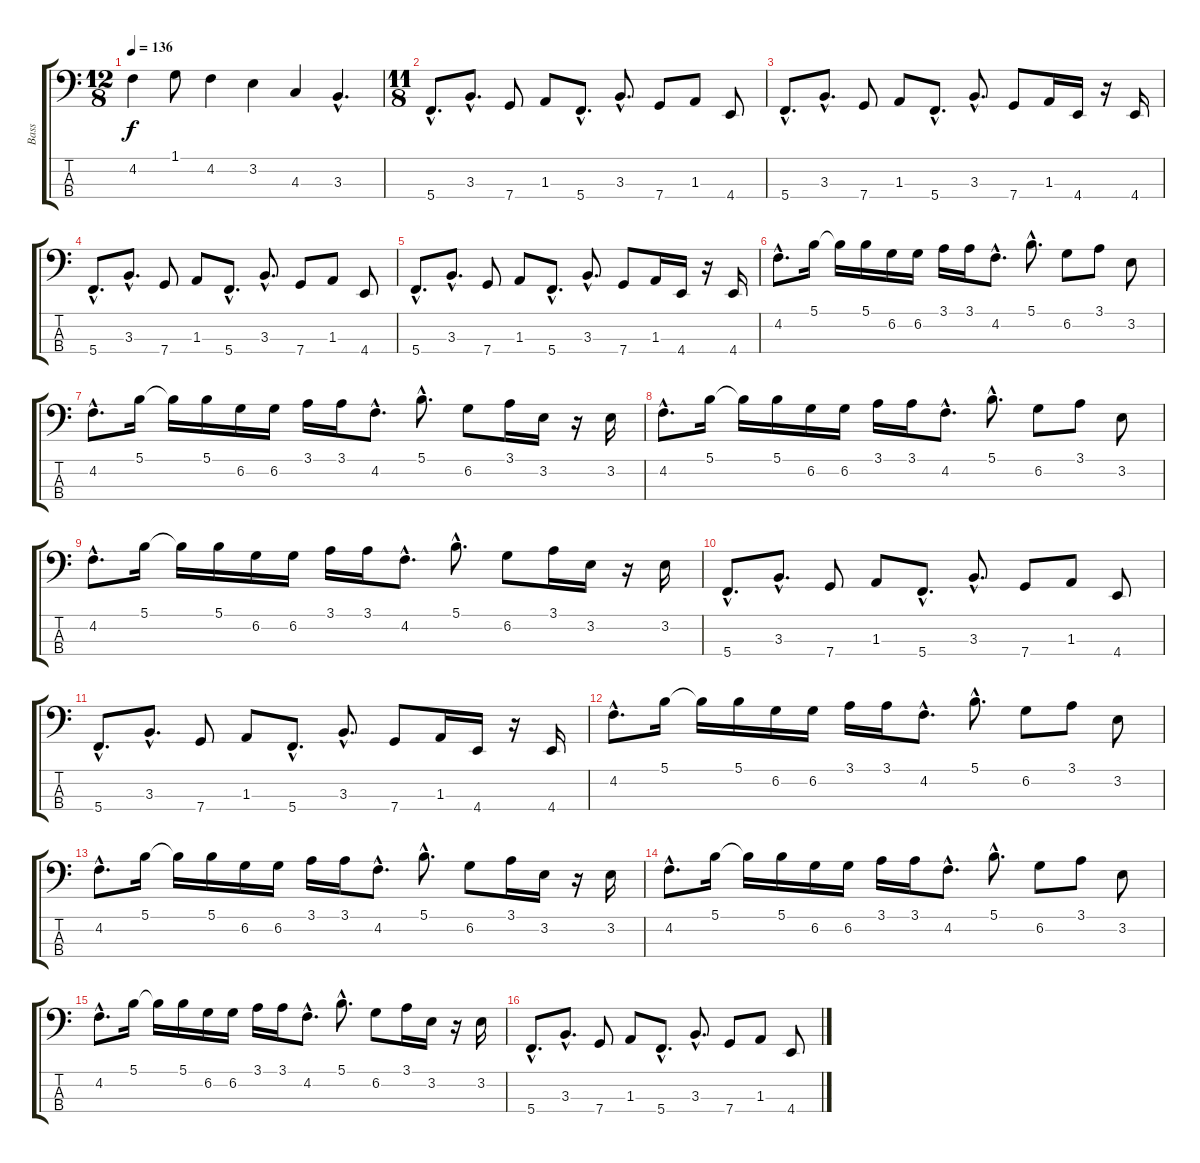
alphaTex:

\track ("Bass" "Bass") {instrument fretlessbass}
\staff {score tabs}
\tuning (Gb2 Db2 Ab1 C1) {hide}
\ts (12 8)
\tempo 136
\clef f4
\ks c
4.2.4{dy f} 1.1.8 4.2.4 3.2.4 4.3.4 3.3{hac}.4{d} |
\ts (11 8)
5.4{hac}.8{d} 3.3{hac}.8{d} 7.4.8 1.3.8 5.4{hac}.8{d} 3.3{hac}.8{d} 7.4.8 1.3.8 4.4.8 |
5.4{hac}.8{d} 3.3{hac}.8{d} 7.4.8 1.3.8 5.4{hac}.8{d} 3.3{hac}.8{d} 7.4.8 1.3.16 4.4.16 r.16 4.4.16 |
5.4{hac}.8{d} 3.3{hac}.8{d} 7.4.8 1.3.8 5.4{hac}.8{d} 3.3{hac}.8{d} 7.4.8 1.3.8 4.4.8 |
5.4{hac}.8{d} 3.3{hac}.8{d} 7.4.8 1.3.8 5.4{hac}.8{d} 3.3{hac}.8{d} 7.4.8 1.3.16 4.4.16 r.16 4.4.16 |
4.2{hac}.8{d} 5.1.16 5.1{t}.16 5.1.16 6.2.16 6.2.16 3.1.16 3.1.16 4.2{hac}.8{d} 5.1{hac}.8{d} 6.2.8 3.1.8 3.2.8 |
4.2{hac}.8{d} 5.1.16 5.1{t}.16 5.1.16 6.2.16 6.2.16 3.1.16 3.1.16 4.2{hac}.8{d} 5.1{hac}.8{d} 6.2.8 3.1.16 3.2.16 r.16 3.2.16 |
4.2{hac}.8{d} 5.1.16 5.1{t}.16 5.1.16 6.2.16 6.2.16 3.1.16 3.1.16 4.2{hac}.8{d} 5.1{hac}.8{d} 6.2.8 3.1.8 3.2.8 |
4.2{hac}.8{d} 5.1.16 5.1{t}.16 5.1.16 6.2.16 6.2.16 3.1.16 3.1.16 4.2{hac}.8{d} 5.1{hac}.8{d} 6.2.8 3.1.16 3.2.16 r.16 3.2.16 |
5.4{hac}.8{d} 3.3{hac}.8{d} 7.4.8 1.3.8 5.4{hac}.8{d} 3.3{hac}.8{d} 7.4.8 1.3.8 4.4.8 |
5.4{hac}.8{d} 3.3{hac}.8{d} 7.4.8 1.3.8 5.4{hac}.8{d} 3.3{hac}.8{d} 7.4.8 1.3.16 4.4.16 r.16 4.4.16 |
4.2{hac}.8{d} 5.1.16 5.1{t}.16 5.1.16 6.2.16 6.2.16 3.1.16 3.1.16 4.2{hac}.8{d} 5.1{hac}.8{d} 6.2.8 3.1.8 3.2.8 |
4.2{hac}.8{d} 5.1.16 5.1{t}.16 5.1.16 6.2.16 6.2.16 3.1.16 3.1.16 4.2{hac}.8{d} 5.1{hac}.8{d} 6.2.8 3.1.16 3.2.16 r.16 3.2.16 |
4.2{hac}.8{d} 5.1.16 5.1{t}.16 5.1.16 6.2.16 6.2.16 3.1.16 3.1.16 4.2{hac}.8{d} 5.1{hac}.8{d} 6.2.8 3.1.8 3.2.8 |
4.2{hac}.8{d} 5.1.16 5.1{t}.16 5.1.16 6.2.16 6.2.16 3.1.16 3.1.16 4.2{hac}.8{d} 5.1{hac}.8{d} 6.2.8 3.1.16 3.2.16 r.16 3.2.16 |
5.4{hac}.8{d} 3.3{hac}.8{d} 7.4.8 1.3.8 5.4{hac}.8{d} 3.3{hac}.8{d} 7.4.8 1.3.8 4.4.8
